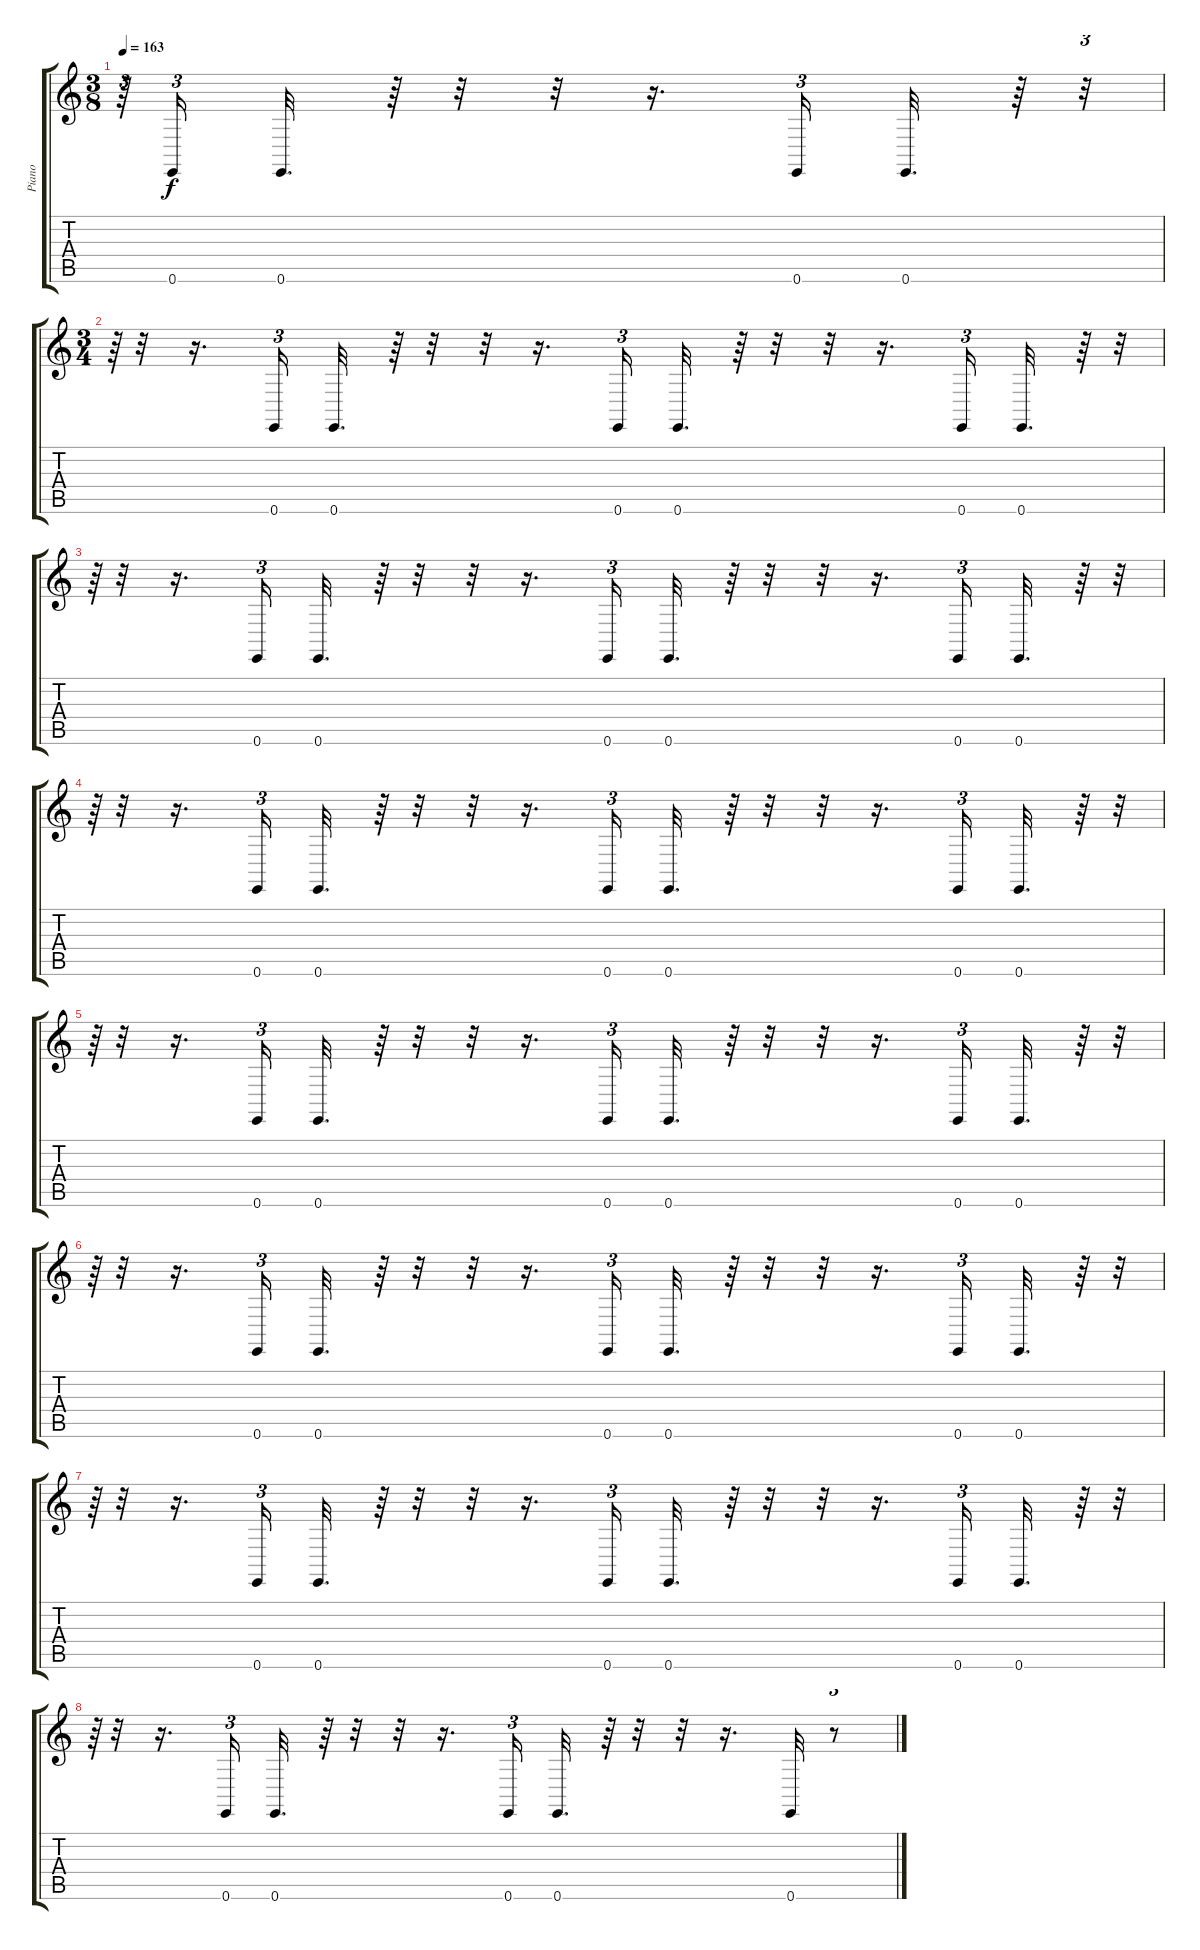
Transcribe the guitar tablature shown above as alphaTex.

\track ("Piano" "Piano") {instrument acousticgrandpiano}
\staff {score tabs}
\tuning (E4 B3 G3 D3 A2 E2) {hide}
\ts (3 8)
\tempo 163
\clef g2
\ks c
r.64{tu (3 2) dy f} 0.6.16{tu (3 2)} 0.6.32{d} r.64 r.32 r.32 r.16{d} 0.6.16{tu (3 2)} 0.6.32{d} r.64 r.32{tu (3 2)} |
\ts (3 4)
r.64{tu (3 2)} r.32 r.16{d} 0.6.16{tu (3 2)} 0.6.32{d} r.64 r.32 r.32 r.16{d} 0.6.16{tu (3 2)} 0.6.32{d} r.64 r.32 r.32 r.16{d} 0.6.16{tu (3 2)} 0.6.32{d} r.64 r.32{tu (3 2)} |
r.64{tu (3 2)} r.32 r.16{d} 0.6.16{tu (3 2)} 0.6.32{d} r.64 r.32 r.32 r.16{d} 0.6.16{tu (3 2)} 0.6.32{d} r.64 r.32 r.32 r.16{d} 0.6.16{tu (3 2)} 0.6.32{d} r.64 r.32{tu (3 2)} |
r.64{tu (3 2)} r.32 r.16{d} 0.6.16{tu (3 2)} 0.6.32{d} r.64 r.32 r.32 r.16{d} 0.6.16{tu (3 2)} 0.6.32{d} r.64 r.32 r.32 r.16{d} 0.6.16{tu (3 2)} 0.6.32{d} r.64 r.32{tu (3 2)} |
r.64{tu (3 2)} r.32 r.16{d} 0.6.16{tu (3 2)} 0.6.32{d} r.64 r.32 r.32 r.16{d} 0.6.16{tu (3 2)} 0.6.32{d} r.64 r.32 r.32 r.16{d} 0.6.16{tu (3 2)} 0.6.32{d} r.64 r.32{tu (3 2)} |
r.64{tu (3 2)} r.32 r.16{d} 0.6.16{tu (3 2)} 0.6.32{d} r.64 r.32 r.32 r.16{d} 0.6.16{tu (3 2)} 0.6.32{d} r.64 r.32 r.32 r.16{d} 0.6.16{tu (3 2)} 0.6.32{d} r.64 r.32{tu (3 2)} |
r.64{tu (3 2)} r.32 r.16{d} 0.6.16{tu (3 2)} 0.6.32{d} r.64 r.32 r.32 r.16{d} 0.6.16{tu (3 2)} 0.6.32{d} r.64 r.32 r.32 r.16{d} 0.6.16{tu (3 2)} 0.6.32{d} r.64 r.32{tu (3 2)} |
r.64{tu (3 2)} r.32 r.16{d} 0.6.16{tu (3 2)} 0.6.32{d} r.64 r.32 r.32 r.16{d} 0.6.16{tu (3 2)} 0.6.32{d} r.64 r.32 r.32 r.16{d} 0.6.32 r.8{tu (3 2)}
